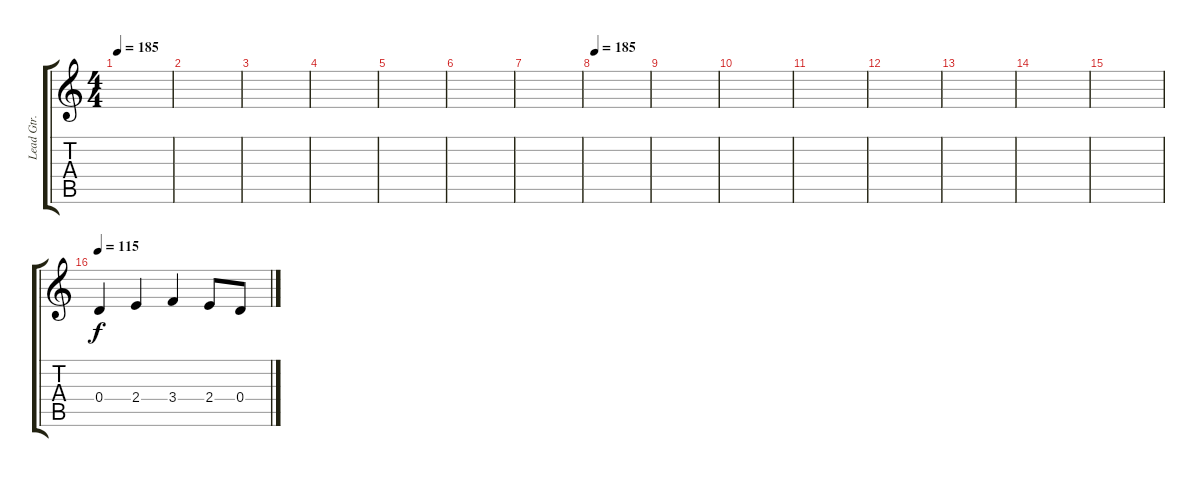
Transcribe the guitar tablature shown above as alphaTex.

\track ("Lead Gtr." "Lead Gtr.") {instrument overdrivenguitar}
\staff {score tabs}
\tuning (E4 B3 G3 D3 A2 E2) {hide}
\ts (4 4)
\tempo 185
\clef g2
\ks c
|
|
|
|
|
|
|
\tempo 185
|
|
|
|
|
|
|
|
\tempo 115
0.4.4 2.4.4 3.4.4 2.4.8 0.4.8
